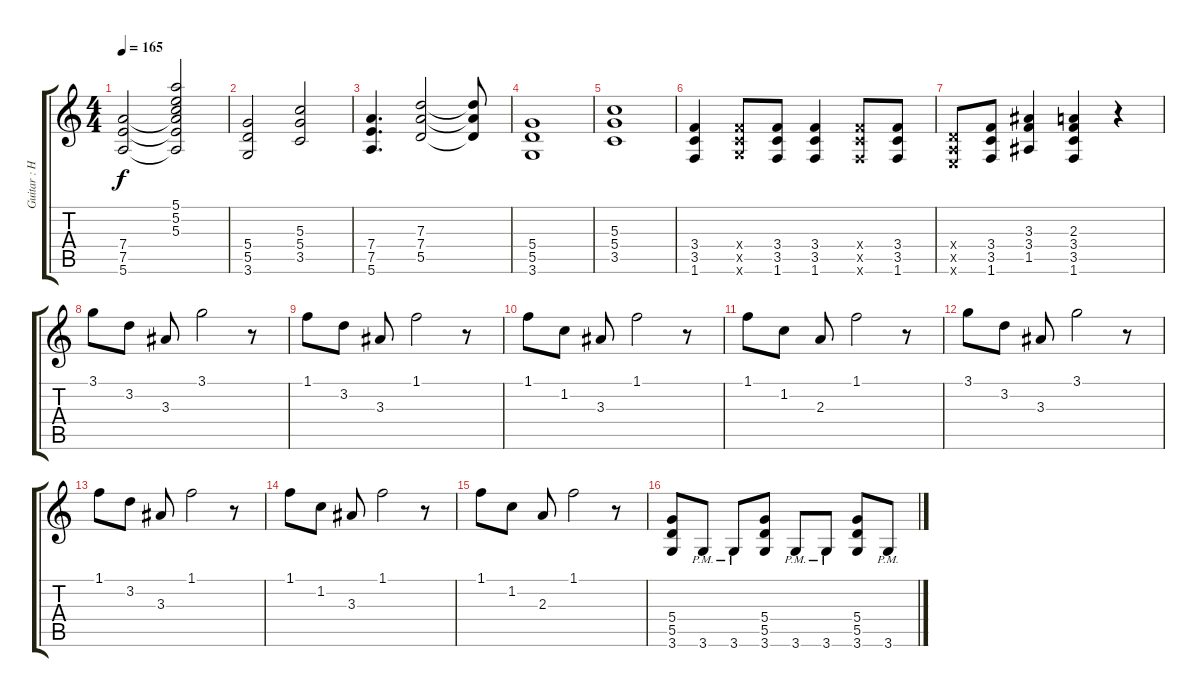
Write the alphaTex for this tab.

\track ("Guitar : Hirasawa Yui - San" "Guitar : H") {instrument distortionguitar}
\staff {score tabs}
\tuning (E4 B3 G3 D3 A2 E2) {hide}
\ts (4 4)
\tempo 165
\clef g2
\ks c
(7.4 7.5 5.6).2{dy f} (5.1 5.2 5.3 7.4{t} 7.5{t} 5.6{t}).2 |
(5.4 5.5 3.6).2 (5.3 5.4 3.5).2 |
(7.4 7.5 5.6).4{d} (7.3 7.4 5.5).2 (7.3{t} 7.4{t} 5.5{t}).8 |
(5.4 5.5 3.6).1 |
(5.3 5.4 3.5).1 |
(3.4 3.5 1.6).4 (3.4{x} 3.5{x} 3.6{x}).8 (3.4 3.5 1.6).8 (3.4 3.5 1.6).4 (3.4{x} 3.5{x} 1.6{x}).8 (3.4 3.5 1.6).8 |
(0.4{x} 0.5{x} 0.6{x}).8 (3.4 3.5 1.6).8 (3.3 3.4 1.5).4 (2.3 3.4 3.5 1.6).4 r.4 |
3.1.8 3.2.8 3.3.8 3.1.2 r.8 |
1.1.8 3.2.8 3.3.8 1.1.2 r.8 |
1.1.8 1.2.8 3.3.8 1.1.2 r.8 |
1.1.8 1.2.8 2.3.8 1.1.2 r.8 |
3.1.8 3.2.8 3.3.8 3.1.2 r.8 |
1.1.8 3.2.8 3.3.8 1.1.2 r.8 |
1.1.8 1.2.8 3.3.8 1.1.2 r.8 |
1.1.8 1.2.8 2.3.8 1.1.2 r.8 |
(5.4 5.5 3.6).8 3.6{pm}.8 3.6{pm}.8 (5.4 5.5 3.6).8 3.6{pm}.8 3.6{pm}.8 (5.4 5.5 3.6).8 3.6{pm}.8
